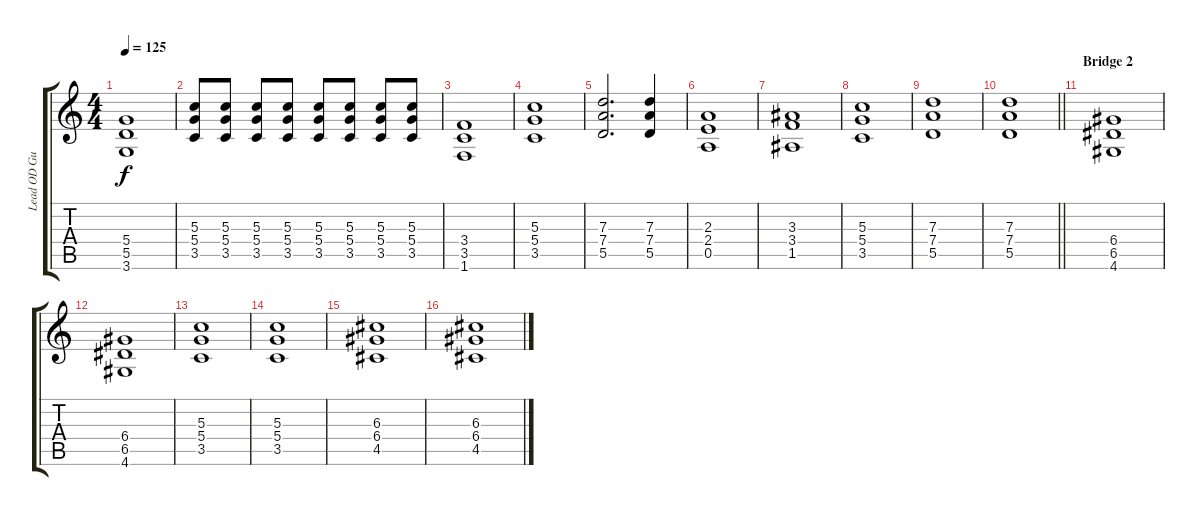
\track ("Lead OD Guitar" "Lead OD Gu") {instrument overdrivenguitar}
\staff {score tabs}
\tuning (E4 B3 G3 D3 A2 E2) {hide}
\ts (4 4)
\tempo 125
\clef g2
\ks c
(5.4 5.5 3.6).1{dy f} |
(5.3 5.4 3.5).8 (5.3 5.4 3.5).8 (5.3 5.4 3.5).8 (5.3 5.4 3.5).8 (5.3 5.4 3.5).8 (5.3 5.4 3.5).8 (5.3 5.4 3.5).8 (5.3 5.4 3.5).8 |
(3.4 3.5 1.6).1 |
(5.3 5.4 3.5).1 |
(7.3 7.4 5.5).2{d} (7.3 7.4 5.5).4 |
(2.3 2.4 0.5).1 |
(3.3 3.4 1.5).1 |
(5.3 5.4 3.5).1 |
(7.3 7.4 5.5).1 |
\barLineRight lightlight
(7.3 7.4 5.5).1 |
\section ("" "Bridge 2")
(6.4 6.5 4.6).1 |
(6.4 6.5 4.6).1 |
(5.3 5.4 3.5).1 |
(5.3 5.4 3.5).1 |
(6.3 6.4 4.5).1 |
(6.3 6.4 4.5).1
